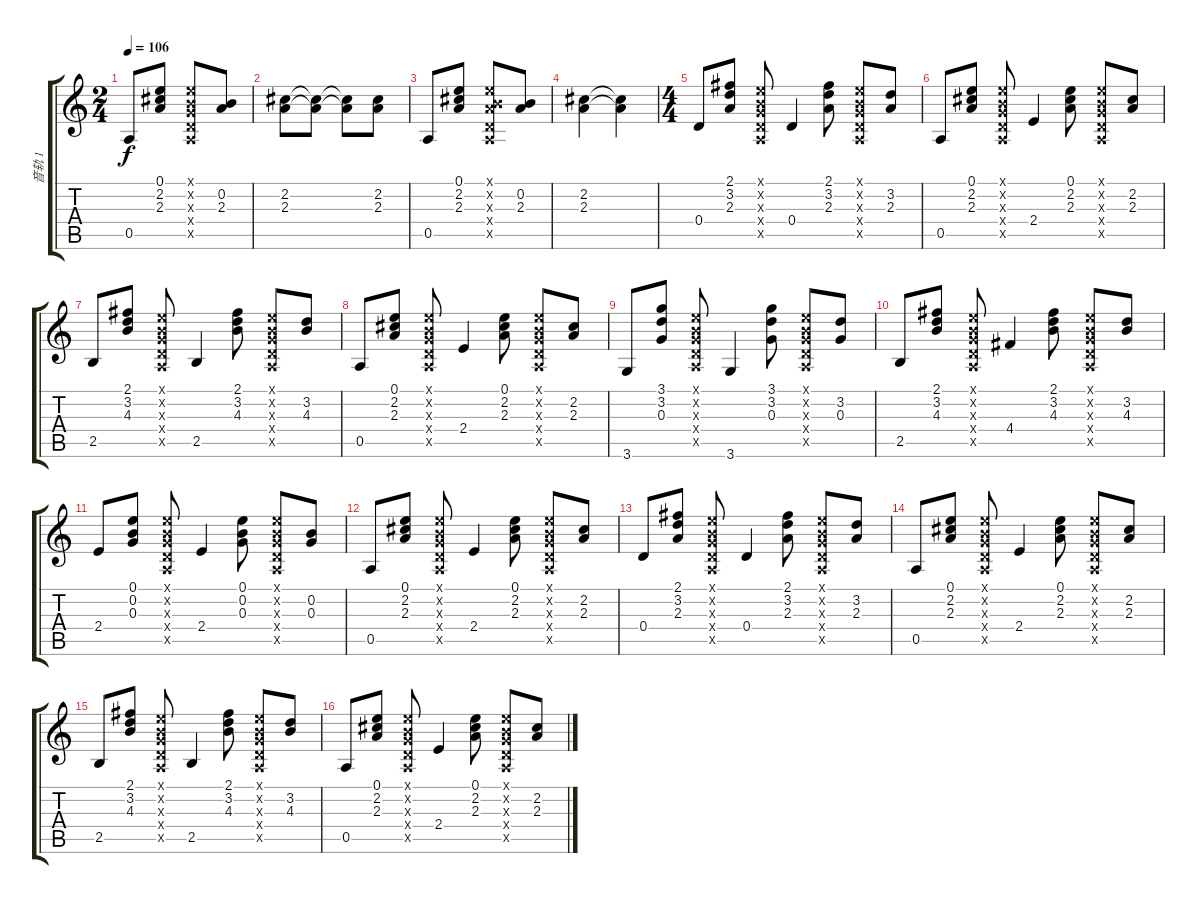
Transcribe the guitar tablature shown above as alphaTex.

\track ("音轨 1" "音轨 1") {instrument acousticguitarnylon}
\staff {score tabs}
\tuning (E4 B3 G3 D3 A2 E2) {hide}
\ts (2 4)
\tempo 106
\clef g2
\ks c
0.5.8{dy f} (0.1 2.2 2.3).8 (0.1{x} 0.2{x} 0.3{x} 0.4{x} 0.5{x}).8 (0.2 2.3).8 |
(2.2 2.3).8 (2.2{t} 2.3{t}).8 (2.2{t} 2.3{t}).8 (2.2 2.3).8 |
0.5.8 (0.1 2.2 2.3).8 (0.1{x} 0.2{x} 2.3{x} 0.4{x} 0.5{x}).8 (0.2 2.3).8 |
(2.2 2.3).4 (2.2{t} 2.3{t}).4 |
\ts (4 4)
0.4.8 (2.1 3.2 2.3).8 (0.1{x} 0.2{x} 0.3{x} 0.4{x} 0.5{x}).8 0.4.4 (2.1 3.2 2.3).8 (0.1{x} 0.2{x} 0.3{x} 0.4{x} 0.5{x}).8 (3.2 2.3).8 |
0.5.8 (0.1 2.2 2.3).8 (0.1{x} 0.2{x} 0.3{x} 0.4{x} 0.5{x}).8 2.4.4 (0.1 2.2 2.3).8 (0.1{x} 0.2{x} 0.3{x} 0.4{x} 0.5{x}).8 (2.2 2.3).8 |
2.5.8 (2.1 3.2 4.3).8 (0.1{x} 0.2{x} 0.3{x} 0.4{x} 0.5{x}).8 2.5.4 (2.1 3.2 4.3).8 (0.1{x} 0.2{x} 0.3{x} 0.4{x} 0.5{x}).8 (3.2 4.3).8 |
0.5.8 (0.1 2.2 2.3).8 (0.1{x} 0.2{x} 0.3{x} 0.4{x} 0.5{x}).8 2.4.4 (0.1 2.2 2.3).8 (0.1{x} 0.2{x} 0.3{x} 0.4{x} 0.5{x}).8 (2.2 2.3).8 |
3.6.8 (3.1 3.2 0.3).8 (0.1{x} 0.2{x} 0.3{x} 0.4{x} 0.5{x}).8 3.6.4 (3.1 3.2 0.3).8 (0.1{x} 0.2{x} 0.3{x} 0.4{x} 0.5{x}).8 (3.2 0.3).8 |
2.5.8 (2.1 3.2 4.3).8 (0.1{x} 0.2{x} 0.3{x} 0.4{x} 0.5{x}).8 4.4.4 (2.1 3.2 4.3).8 (0.1{x} 0.2{x} 0.3{x} 0.4{x} 0.5{x}).8 (3.2 4.3).8 |
2.4.8 (0.1 0.2 0.3).8 (0.1{x} 0.2{x} 0.3{x} 0.4{x} 0.5{x}).8 2.4.4 (0.1 0.2 0.3).8 (0.1{x} 0.2{x} 0.3{x} 0.4{x} 0.5{x}).8 (0.2 0.3).8 |
0.5.8 (0.1 2.2 2.3).8 (0.1{x} 0.2{x} 0.3{x} 0.4{x} 0.5{x}).8 2.4.4 (0.1 2.2 2.3).8 (0.1{x} 0.2{x} 0.3{x} 0.4{x} 0.5{x}).8 (2.2 2.3).8 |
0.4.8 (2.1 3.2 2.3).8 (0.1{x} 0.2{x} 0.3{x} 0.4{x} 0.5{x}).8 0.4.4 (2.1 3.2 2.3).8 (0.1{x} 0.2{x} 0.3{x} 0.4{x} 0.5{x}).8 (3.2 2.3).8 |
0.5.8 (0.1 2.2 2.3).8 (0.1{x} 0.2{x} 0.3{x} 0.4{x} 0.5{x}).8 2.4.4 (0.1 2.2 2.3).8 (0.1{x} 0.2{x} 0.3{x} 0.4{x} 0.5{x}).8 (2.2 2.3).8 |
2.5.8 (2.1 3.2 4.3).8 (0.1{x} 0.2{x} 0.3{x} 0.4{x} 0.5{x}).8 2.5.4 (2.1 3.2 4.3).8 (0.1{x} 0.2{x} 0.3{x} 0.4{x} 0.5{x}).8 (3.2 4.3).8 |
0.5.8 (0.1 2.2 2.3).8 (0.1{x} 0.2{x} 0.3{x} 0.4{x} 0.5{x}).8 2.4.4 (0.1 2.2 2.3).8 (0.1{x} 0.2{x} 0.3{x} 0.4{x} 0.5{x}).8 (2.2 2.3).8
